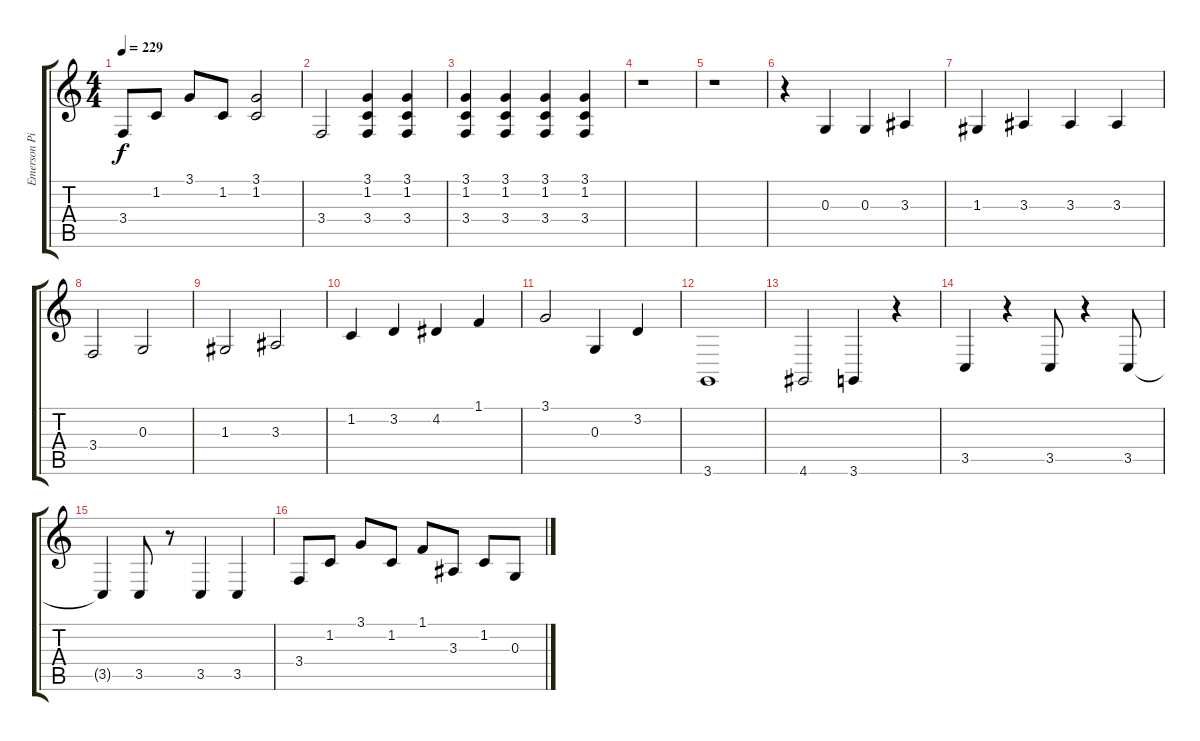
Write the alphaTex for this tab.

\track ("Emerson Piano LH" "Emerson Pi") {instrument acousticgrandpiano}
\staff {score tabs}
\tuning (E4 B3 G3 D3 A2 E2) {hide}
\ts (4 4)
\tempo 229
\clef g2
\ks c
3.4.8{dy f} 1.2.8 3.1.8 1.2.8 (3.1 1.2).2{volume 12} |
3.4.2 (3.1 1.2 3.4).4 (3.1 1.2 3.4).4 |
(3.1 1.2 3.4).4 (3.1 1.2 3.4).4 (3.1 1.2 3.4).4 (3.1 1.2 3.4).4 |
r.1 |
r.1 |
r.4 0.3.4 0.3.4 3.3.4 |
1.3.4 3.3.4 3.3.4 3.3.4 |
3.4.2 0.3.2 |
1.3.2 3.3.2 |
1.2.4 3.2.4 4.2.4 1.1.4 |
3.1.2 0.3.4 3.2.4 |
3.6.1 |
4.6.2 3.6.4 r.4 |
3.5.4 r.4 3.5.8 r.4 3.5.8 |
3.5{t}.4 3.5.8 r.8 3.5.4 3.5.4 |
3.4.8{volume 11} 1.2.8 3.1.8 1.2.8 1.1.8 3.3.8 1.2.8 0.3.8
